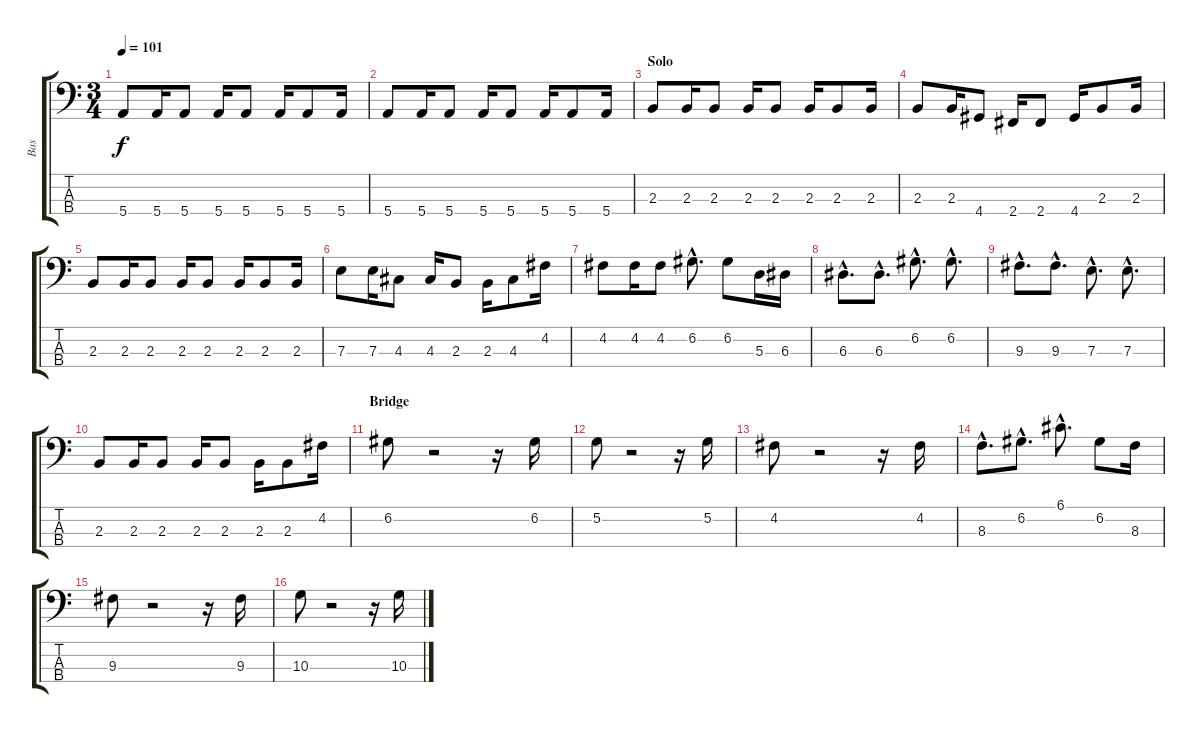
\track ("Bas" "Bas") {instrument electricbasspick}
\staff {score tabs}
\tuning (G2 D2 A1 E1) {hide}
\ts (3 4)
\tempo 101
\clef f4
\ks c
5.4.8{dy f} 5.4.16 5.4.8 5.4.16 5.4.8 5.4.16 5.4.8 5.4.16 |
5.4.8 5.4.16 5.4.8 5.4.16 5.4.8 5.4.16 5.4.8 5.4.16 |
\section ("" "Solo")
2.3.8 2.3.16 2.3.8 2.3.16 2.3.8 2.3.16 2.3.8 2.3.16 |
2.3.8 2.3.16 4.4.8 2.4.16 2.4.8 4.4.16 2.3.8 2.3.16 |
2.3.8 2.3.16 2.3.8 2.3.16 2.3.8 2.3.16 2.3.8 2.3.16 |
7.3.8 7.3.16 4.3.8 4.3.16 2.3.8 2.3.16 4.3.8 4.2.16 |
4.2.8 4.2.16 4.2.8 6.2{hac}.8{d} 6.2.8 5.3.16 6.3.16 |
6.3{hac}.8{d} 6.3{hac}.8{d} 6.2{hac}.8{d} 6.2{hac}.8{d} |
9.3{hac}.8{d} 9.3{hac}.8{d} 7.3{hac}.8{d} 7.3{hac}.8{d} |
2.3.8 2.3.16 2.3.8 2.3.16 2.3.8 2.3.16 2.3.8 4.2.16 |
\section ("" "Bridge")
6.2.8 r.2 r.16 6.2.16 |
5.2.8 r.2 r.16 5.2.16 |
4.2.8 r.2 r.16 4.2.16 |
8.3{hac}.8{d} 6.2{hac}.8{d} 6.1{hac}.8{d} 6.2.8 8.3.16 |
9.3.8 r.2 r.16 9.3.16 |
10.3.8 r.2 r.16 10.3.16
